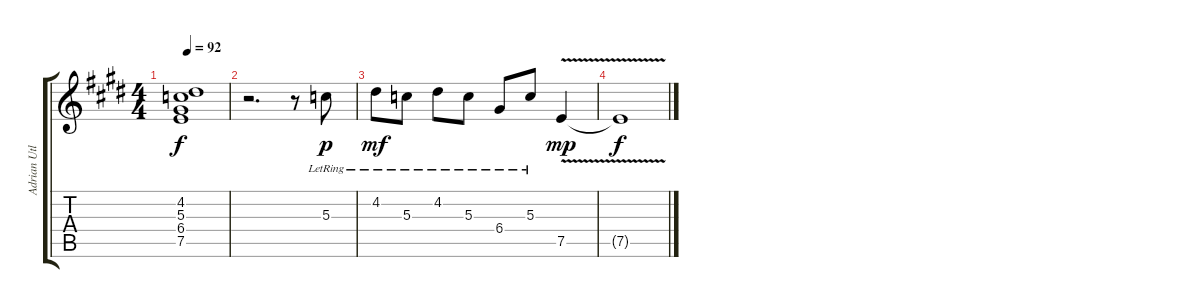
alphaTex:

\track ("Adrian Utley Gtr" "Adrian Utl") {instrument electricguitarclean}
\staff {score tabs}
\tuning (E4 B3 G3 D3 A2 E2) {hide}
\ts (4 4)
\tempo 92
\clef g2
\ks e
(4.2{t} 5.3{t} 6.4{t} 7.5{t}).1{dy f} |
r.2{d} r.8 5.3{lr}.8{dy p} |
4.2{lr}.8{dy mf} 5.3{lr}.8 4.2{lr}.8 5.3{lr}.8 6.4{lr}.8 5.3{lr}.8 7.5{v}.4{dy mp} |
7.5{t}.1{dy f}
